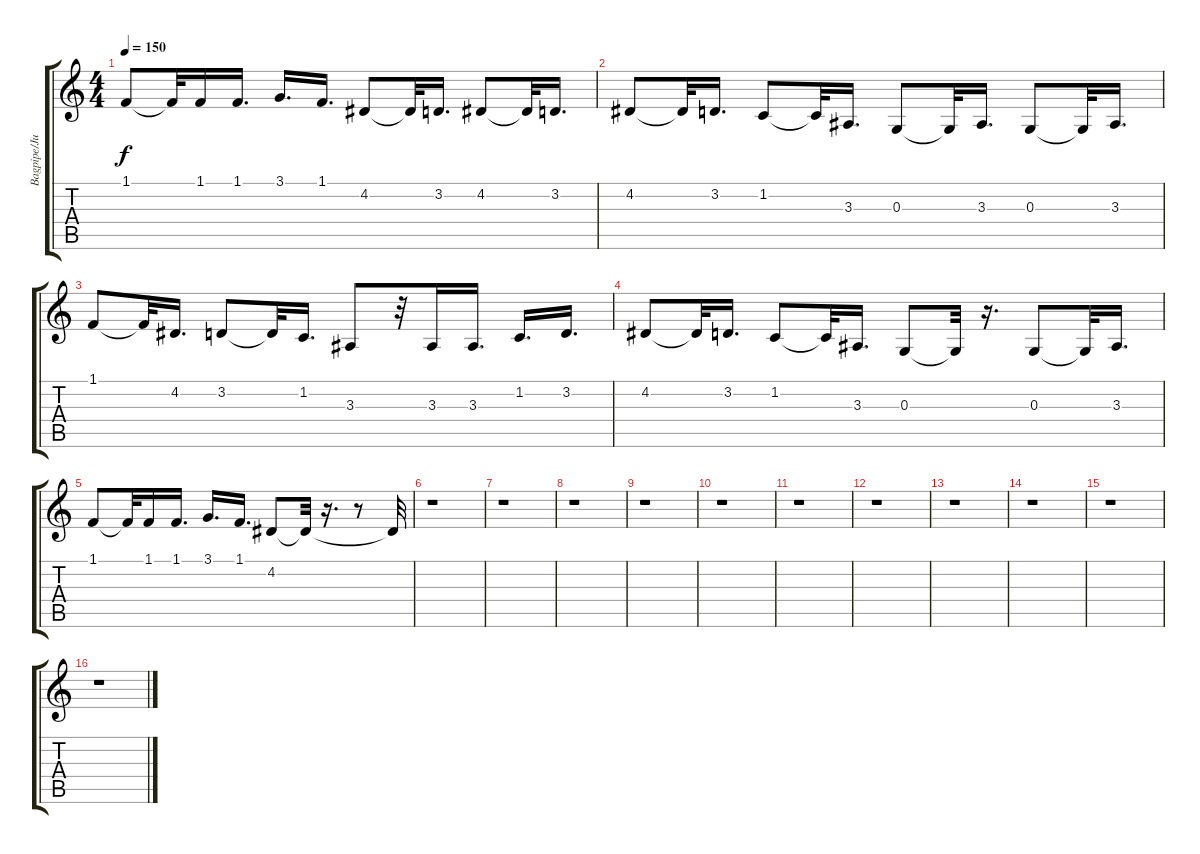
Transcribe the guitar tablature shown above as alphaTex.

\track ("Bagpipe/Juho" "Bagpipe/Ju") {instrument shanai}
\staff {score tabs}
\tuning (E4 B3 G3 D3 A2 E2) {hide}
\ts (4 4)
\tempo 150
\clef g2
\ks c
1.1.8{dy f} 1.1{t}.32 1.1.16 1.1.16{d} 3.1.16{d} 1.1.16{d} 4.2.8 4.2{t}.32 3.2.16{d} 4.2.8 4.2{t}.32 3.2.16{d} |
4.2.8 4.2{t}.32 3.2.16{d} 1.2.8 1.2{t}.32 3.3.16{d} 0.3.8 0.3{t}.32 3.3.16{d} 0.3.8 0.3{t}.32 3.3.16{d} |
1.1.8 1.1{t}.32 4.2.16{d} 3.2.8 3.2{t}.32 1.2.16{d} 3.3.8 r.32 3.3.16 3.3.16{d} 1.2.16{d} 3.2.16{d} |
4.2.8 4.2{t}.32 3.2.16{d} 1.2.8 1.2{t}.32 3.3.16{d} 0.3.8 0.3{t}.32 r.16{d} 0.3.8 0.3{t}.32 3.3.16{d} |
1.1.8 1.1{t}.32 1.1.16 1.1.16{d} 3.1.16{d} 1.1.16{d} 4.2.8 4.2{t}.32 r.16{d} r.8 4.2{t}.32 |
r.1 |
r.1 |
r.1 |
r.1 |
r.1 |
r.1 |
r.1 |
r.1 |
r.1 |
r.1 |
r.1
